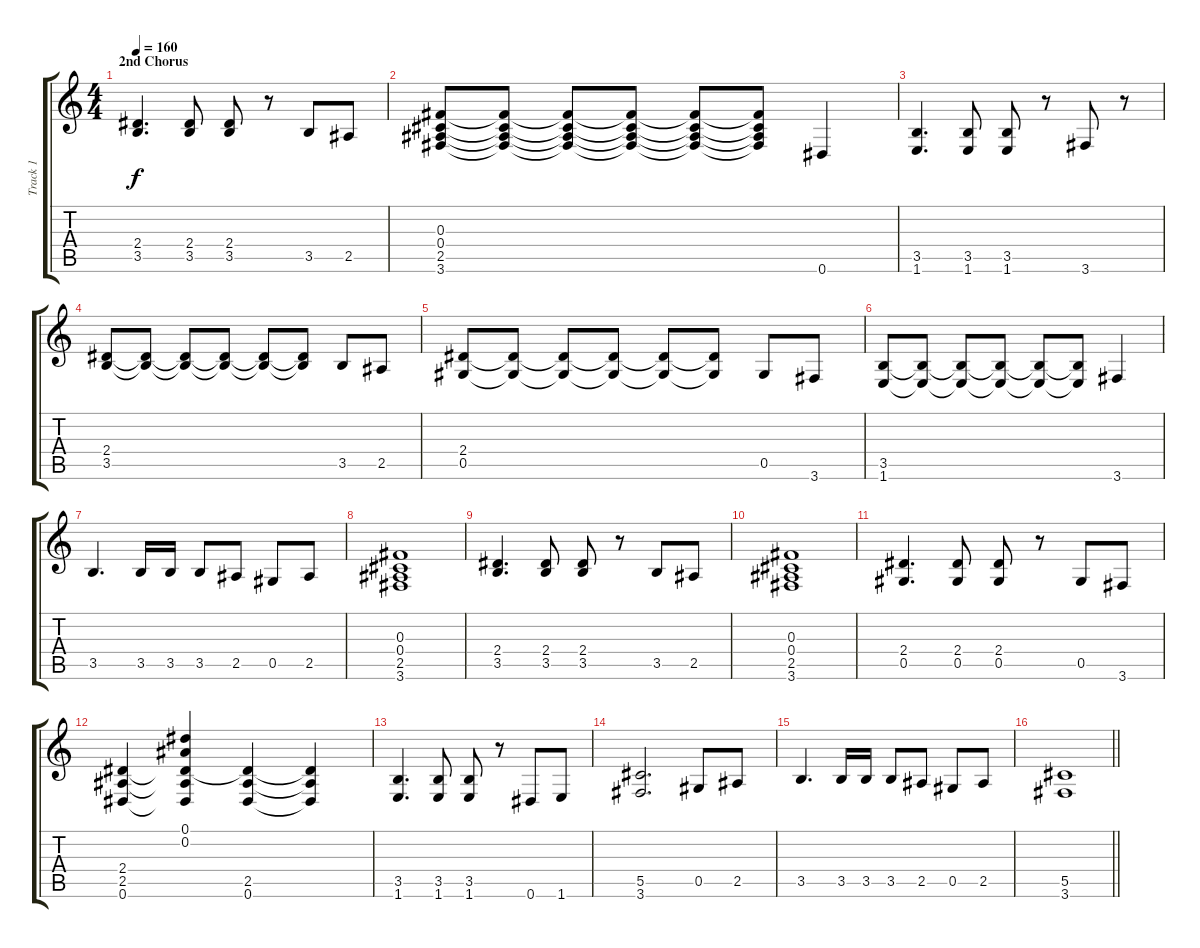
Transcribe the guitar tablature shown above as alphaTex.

\track ("Track 1" "Track 1") {instrument distortionguitar}
\staff {score tabs}
\tuning (Eb4 Bb3 Gb3 Db3 Ab2 Eb2) {hide}
\ts (4 4)
\section ("" "2nd Chorus")
\tempo 160
\clef g2
\ks c
(2.4 3.5).4{d dy f} (2.4 3.5).8 (2.4 3.5).8 r.8 3.5.8 2.5.8 |
(0.3 0.4 2.5 3.6).8 (0.3{t} 0.4{t} 2.5{t} 3.6{t}).8 (0.3{t} 0.4{t} 2.5{t} 3.6{t}).8 (0.3{t} 0.4{t} 2.5{t} 3.6{t}).8 (0.3{t} 0.4{t} 2.5{t} 3.6{t}).8 (0.3{t} 0.4{t} 2.5{t} 3.6{t}).8 0.6.4 |
(3.5 1.6).4{d} (3.5 1.6).8 (3.5 1.6).8 r.8 3.6.8 r.8 |
(2.4 3.5).8 (2.4{t} 3.5{t}).8 (2.4{t} 3.5{t}).8 (2.4{t} 3.5{t}).8 (2.4{t} 3.5{t}).8 (2.4{t} 3.5{t}).8 3.5.8 2.5.8 |
(2.4 0.5).8 (2.4{t} 0.5{t}).8 (2.4{t} 0.5{t}).8 (2.4{t} 0.5{t}).8 (2.4{t} 0.5{t}).8 (2.4{t} 0.5{t}).8 0.5.8 3.6.8 |
(3.5 1.6).8 (3.5{t} 1.6{t}).8 (3.5{t} 1.6{t}).8 (3.5{t} 1.6{t}).8 (3.5{t} 1.6{t}).8 (3.5{t} 1.6{t}).8 3.6.4 |
3.5.4{d} 3.5.16 3.5.16 3.5.8 2.5.8 0.5.8 2.5.8 |
(0.3 0.4 2.5 3.6).1 |
(2.4 3.5).4{d} (2.4 3.5).8 (2.4 3.5).8 r.8 3.5.8 2.5.8 |
(0.3 0.4 2.5 3.6).1 |
(2.4 0.5).4{d} (2.4 0.5).8 (2.4 0.5).8 r.8 0.5.8 3.6.8 |
(2.4 2.5 0.6).4 (0.1 0.2 2.4{t} 2.5{t} 0.6{t}).4 (2.4{t} 2.5 0.6).4 (2.4{t} 2.5{t} 0.6{t}).4 |
(3.5 1.6).4{d} (3.5 1.6).8 (3.5 1.6).8 r.8 0.6.8 1.6.8 |
(5.5 3.6).2{d} 0.5.8 2.5.8 |
3.5.4{d} 3.5.16 3.5.16 3.5.8 2.5.8 0.5.8 2.5.8 |
\barLineRight lightlight
(5.5 3.6).1
